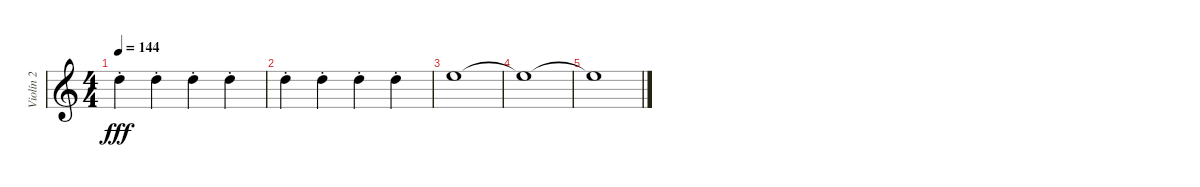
\track ("Violín 2" "Violín 2") {instrument stringensemble1}
\staff {score}
\tuning (E5 A4 D4 G3) {hide}
\ts (4 4)
\tempo 144
\clef g2
\ks aminor
5.2{st}.4{dy fff} 5.2{st}.4 5.2{st}.4 5.2{st}.4 |
5.2{st}.4 5.2{st}.4 5.2{st}.4 5.2{st}.4 |
7.2.1 |
7.2{t}.1 |
7.2{t}.1
